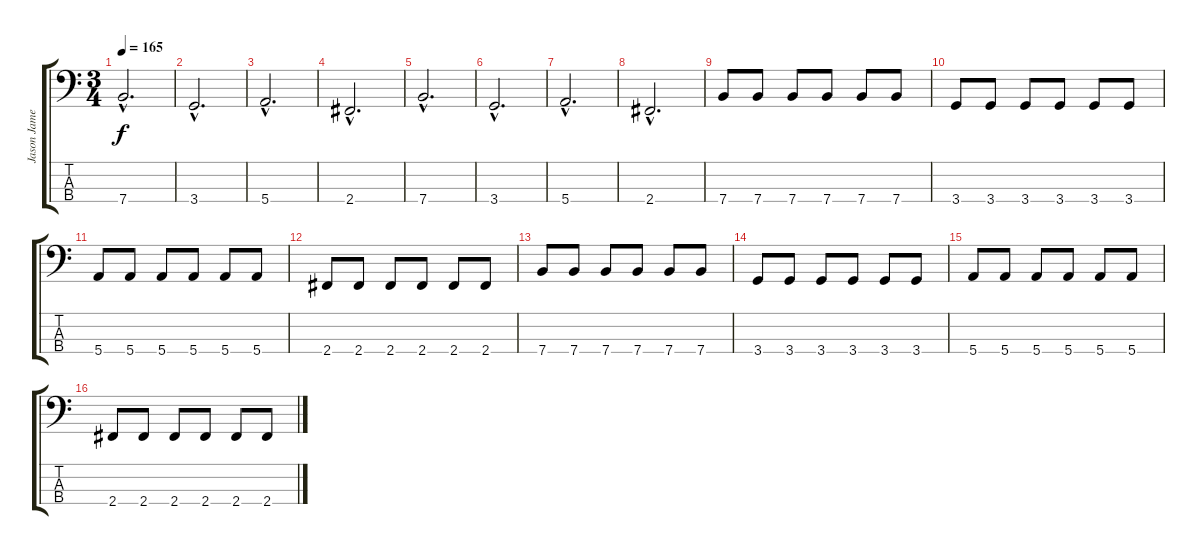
\track ("Jason James" "Jason Jame") {instrument electricbasspick}
\staff {score tabs}
\tuning (G2 D2 A1 E1) {hide}
\ts (3 4)
\tempo 165
\clef f4
\ks c
7.4{hac}.2{d dy f} |
3.4{hac}.2{d} |
5.4{hac}.2{d} |
2.4{hac}.2{d} |
7.4{hac}.2{d} |
3.4{hac}.2{d} |
5.4{hac}.2{d} |
2.4{hac}.2{d} |
7.4.8 7.4.8 7.4.8 7.4.8 7.4.8 7.4.8 |
3.4.8 3.4.8 3.4.8 3.4.8 3.4.8 3.4.8 |
5.4.8 5.4.8 5.4.8 5.4.8 5.4.8 5.4.8 |
2.4.8 2.4.8 2.4.8 2.4.8 2.4.8 2.4.8 |
7.4.8 7.4.8 7.4.8 7.4.8 7.4.8 7.4.8 |
3.4.8 3.4.8 3.4.8 3.4.8 3.4.8 3.4.8 |
5.4.8 5.4.8 5.4.8 5.4.8 5.4.8 5.4.8 |
2.4.8 2.4.8 2.4.8 2.4.8 2.4.8 2.4.8
